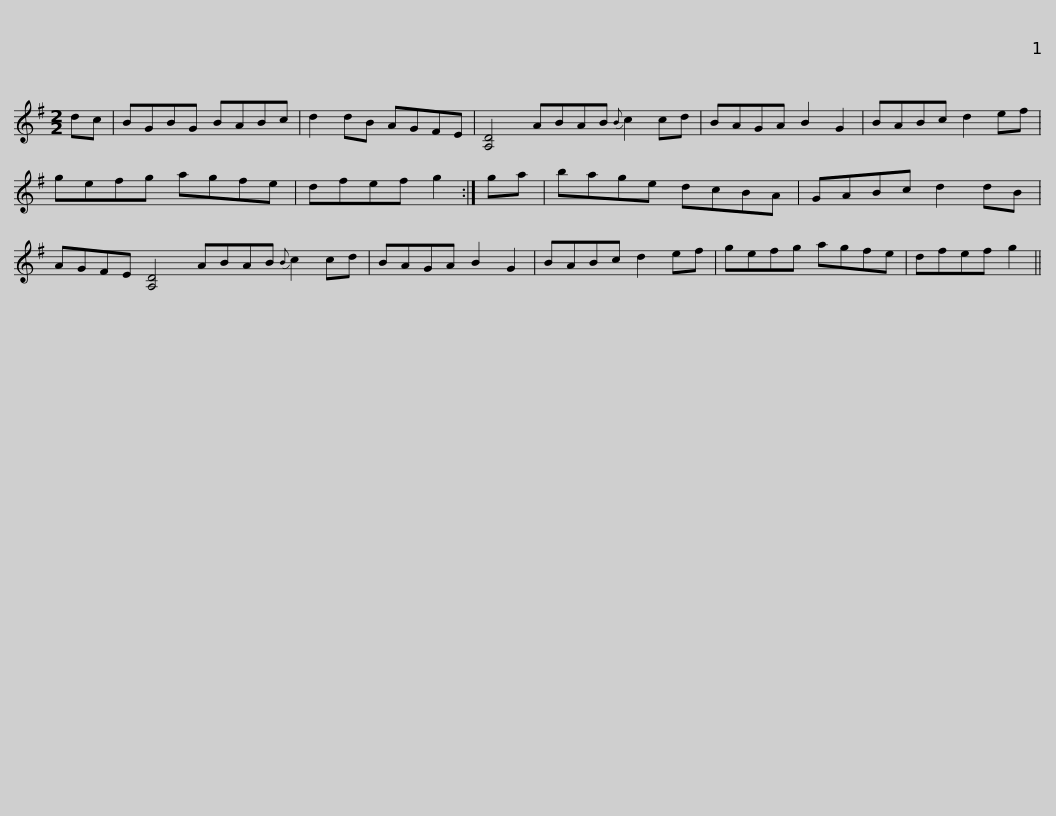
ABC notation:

X:1
L:1/8
M:2/2
I:linebreak $
K:G
V:1 treble
V:1
 dc | BGBG BABc | d2 dB AGFE | [A,D]4 ABAB{B} c2 cd | BAGA B2 G2 | %5
 BABc d2 ef |$ gefg agfe | dfef g2 :| ga | bage dcBA | %10
 GABc d2 dB |$ AGFE [A,D]4 ABAB{B} c2 cd | BAGA B2 G2 | BABc d2 ef | gefg agfe | %15
 dfef g2 || %16
